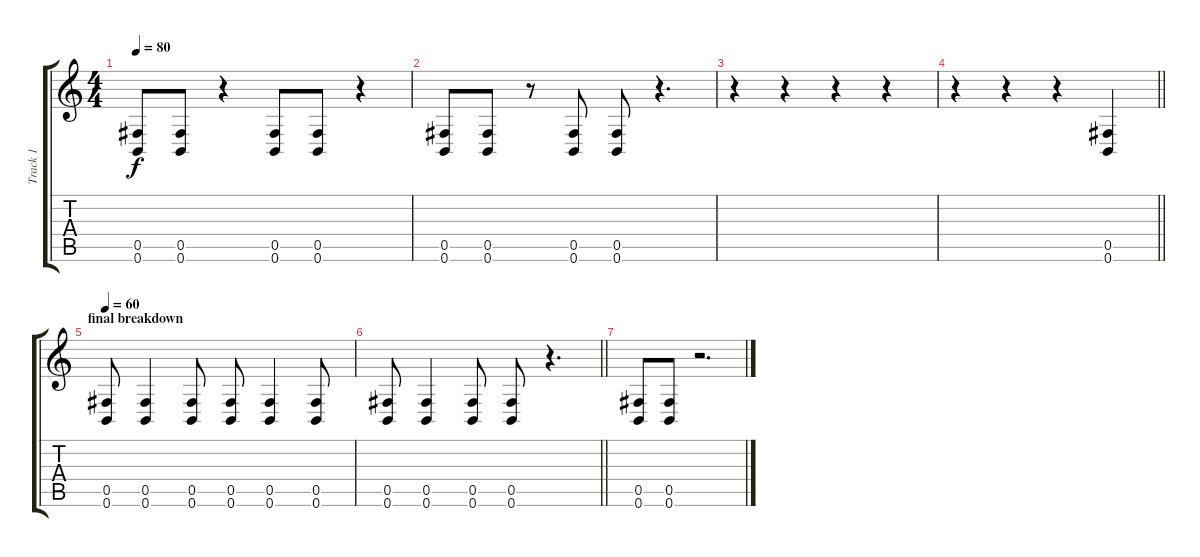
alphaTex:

\track ("Track 1" "Track 1") {instrument distortionguitar}
\staff {score tabs}
\tuning (Db4 Ab3 E3 B2 Gb2 B1) {hide}
\ts (4 4)
\tempo 80
\clef g2
\ks c
(0.5 0.6).8{dy f} (0.5 0.6).8 r.4 (0.5 0.6).8 (0.5 0.6).8 r.4 |
(0.5 0.6).8 (0.5 0.6).8 r.8 (0.5 0.6).8 (0.5 0.6).8 r.4{d} |
r.4 r.4 r.4 r.4 |
\barLineRight lightlight
r.4 r.4 r.4 (0.5 0.6).4 |
\section ("" "final breakdown")
\tempo 60
(0.5 0.6).8 (0.5 0.6).4 (0.5 0.6).8 (0.5 0.6).8 (0.5 0.6).4 (0.5 0.6).8 |
\barLineRight lightlight
(0.5 0.6).8 (0.5 0.6).4 (0.5 0.6).8 (0.5 0.6).8 r.4{d} |
\section ("" "")
(0.5 0.6).8 (0.5 0.6).8 r.2{d}
